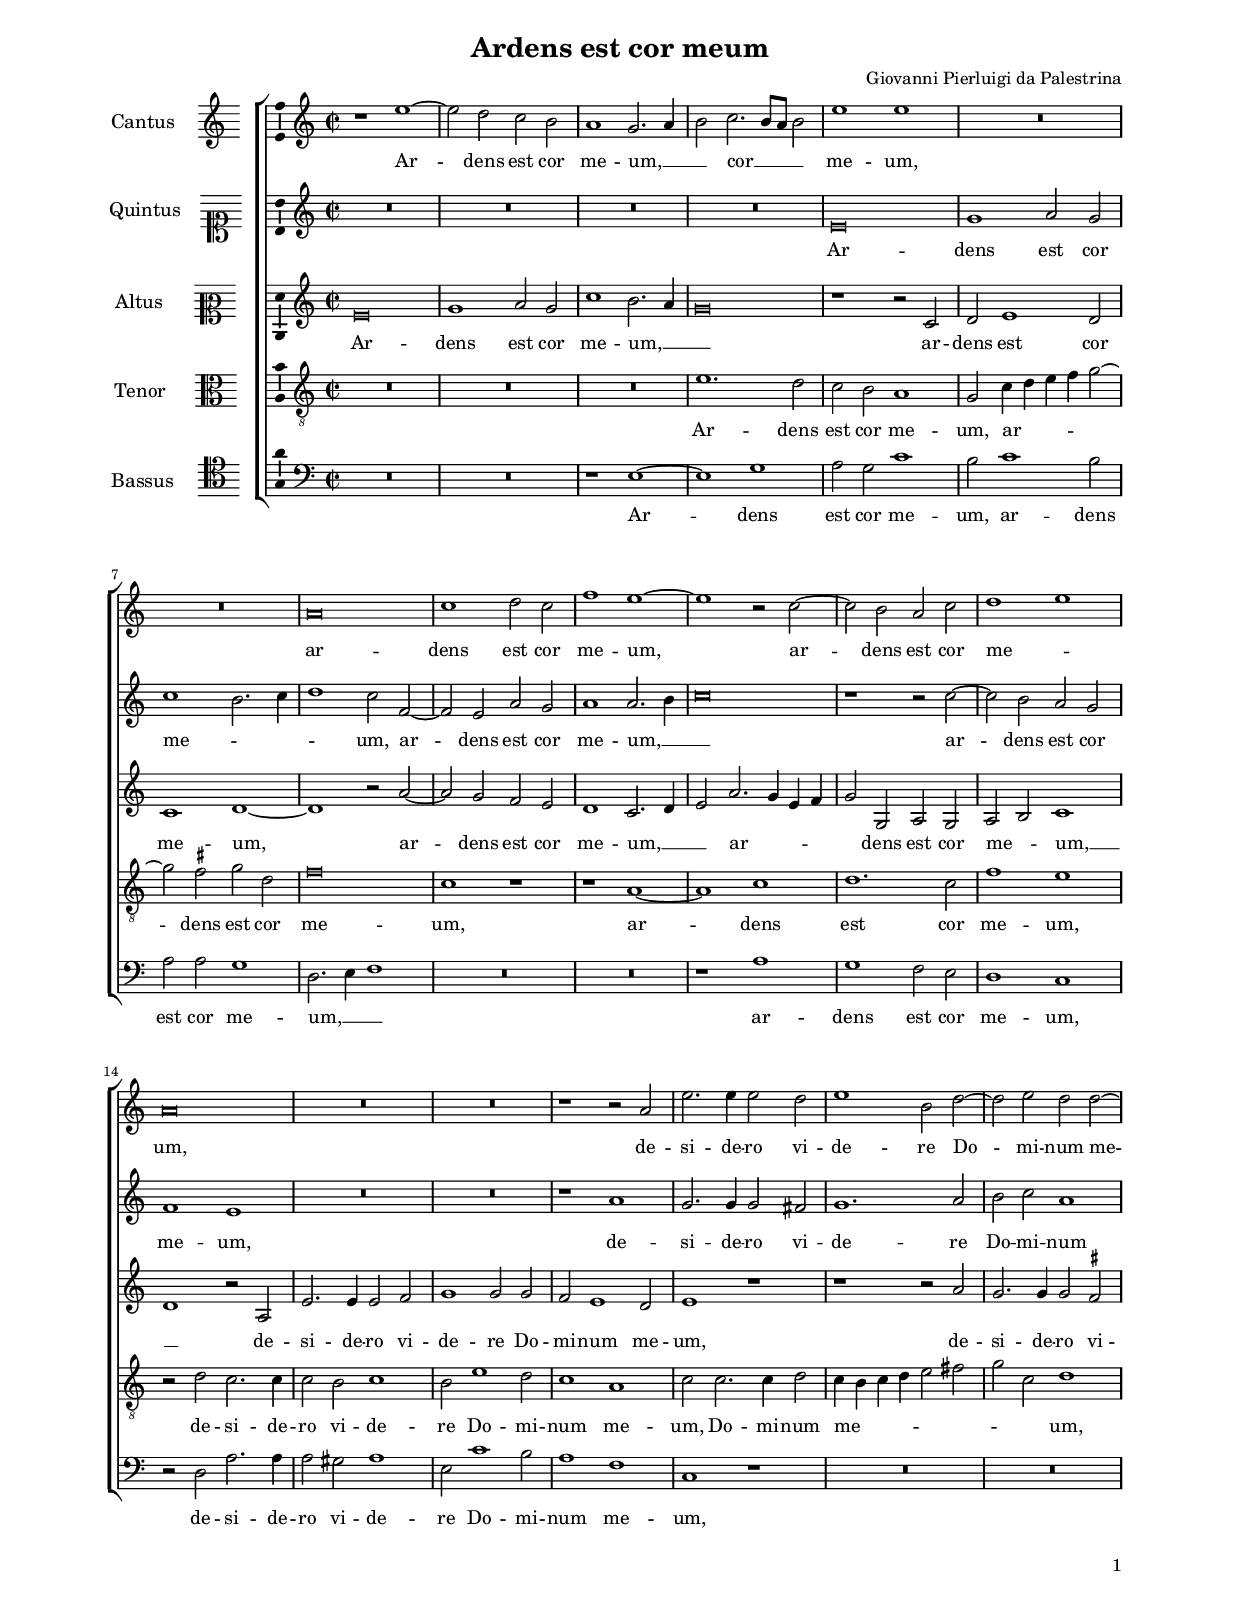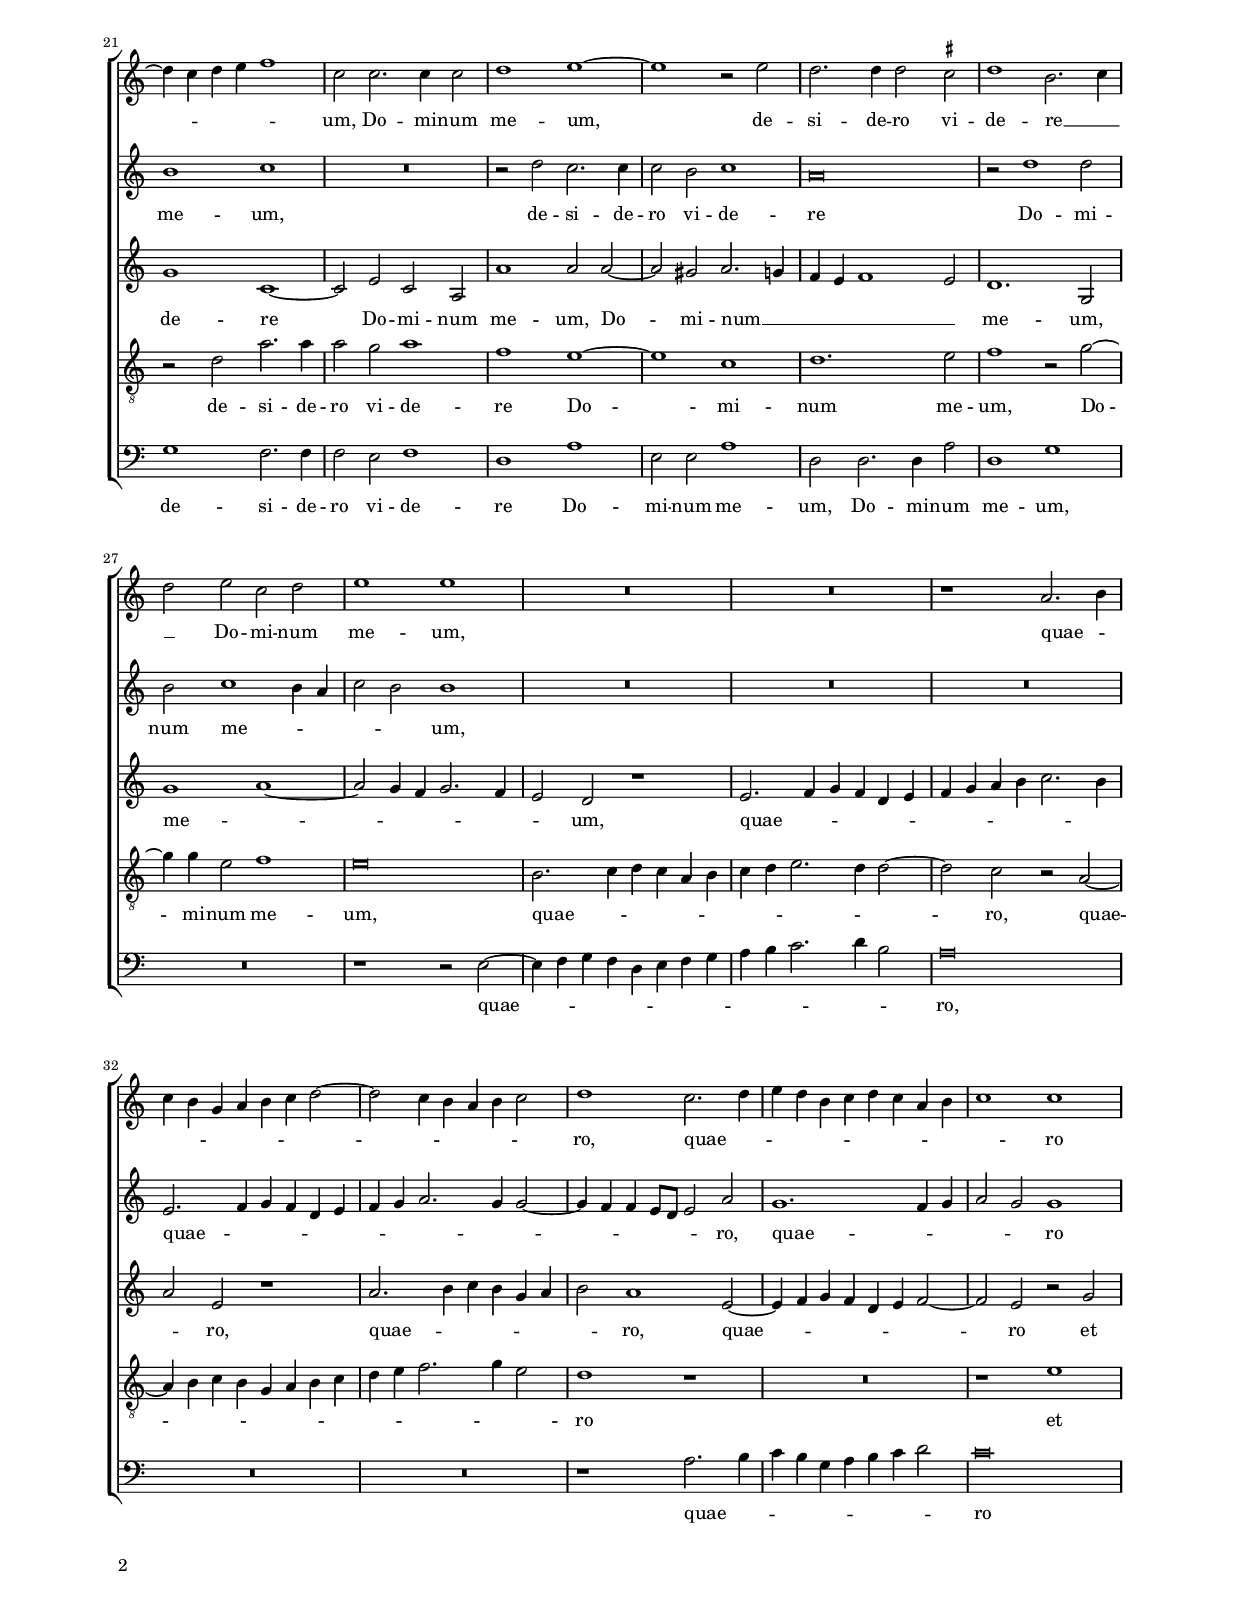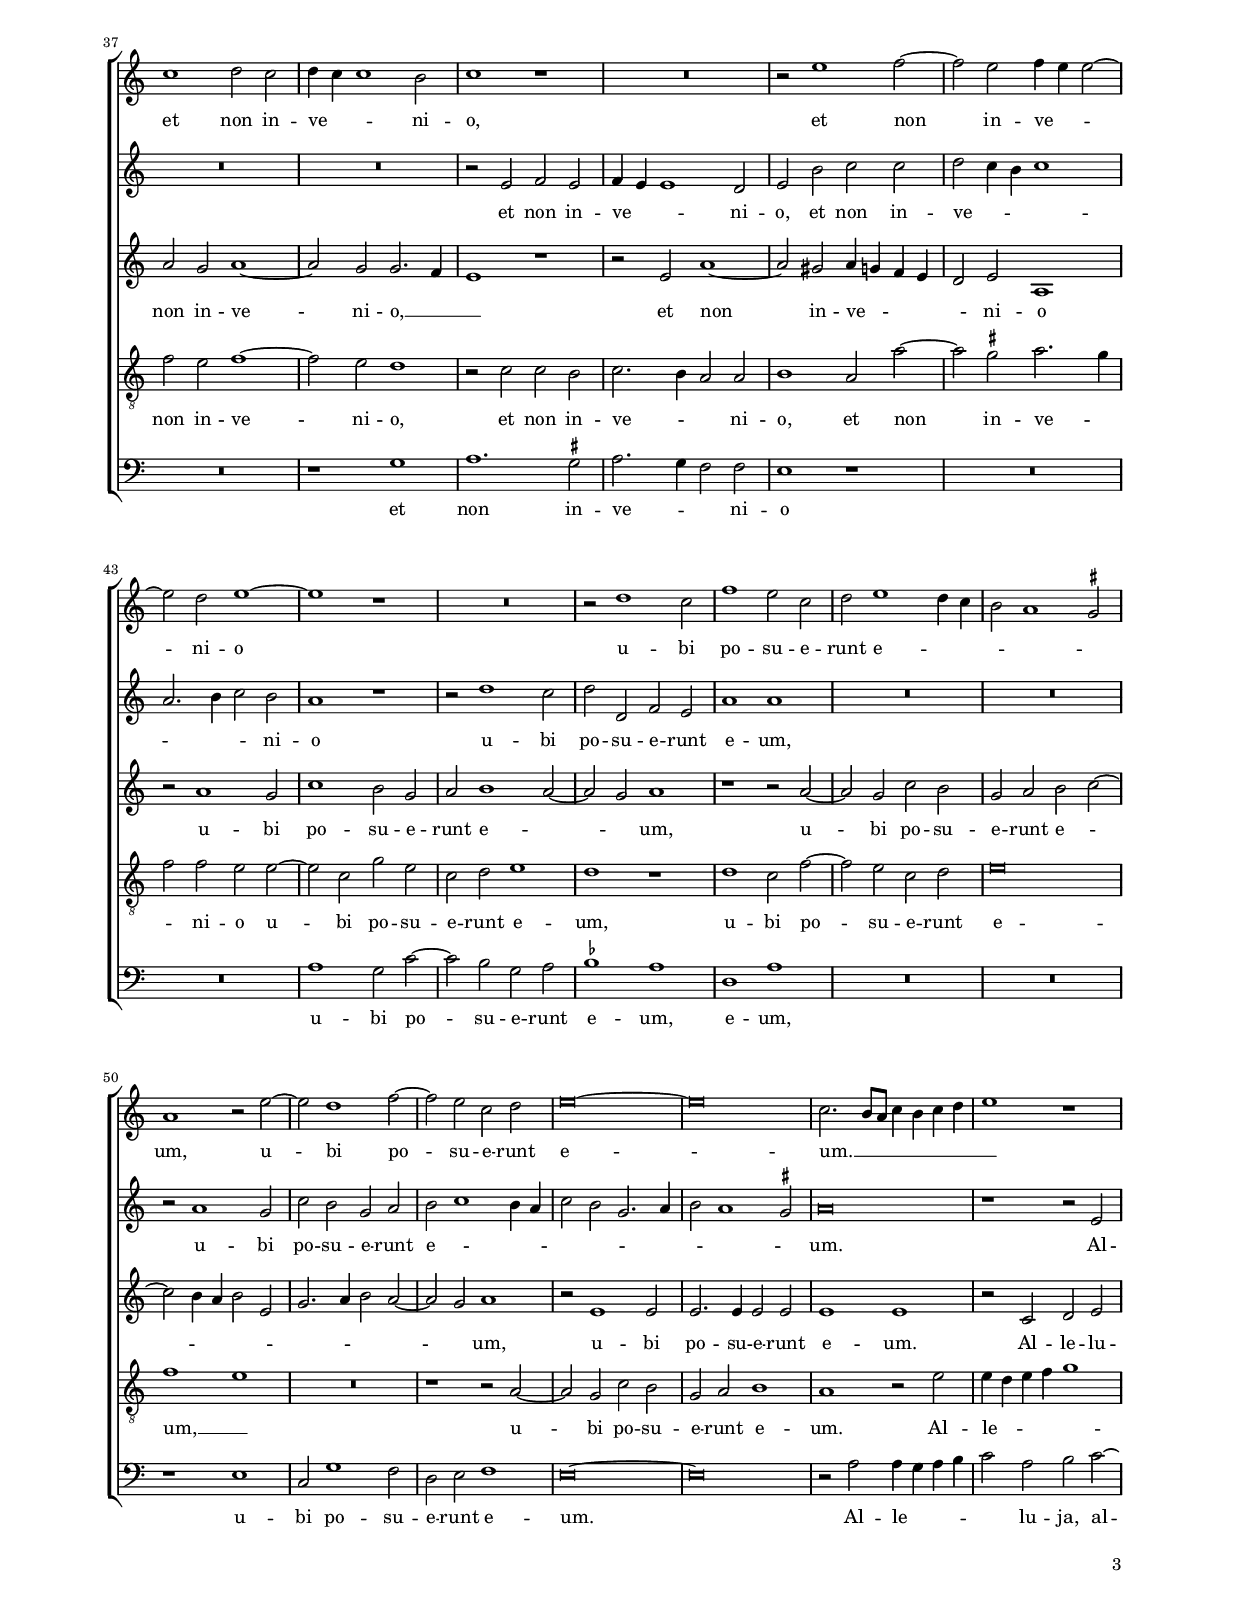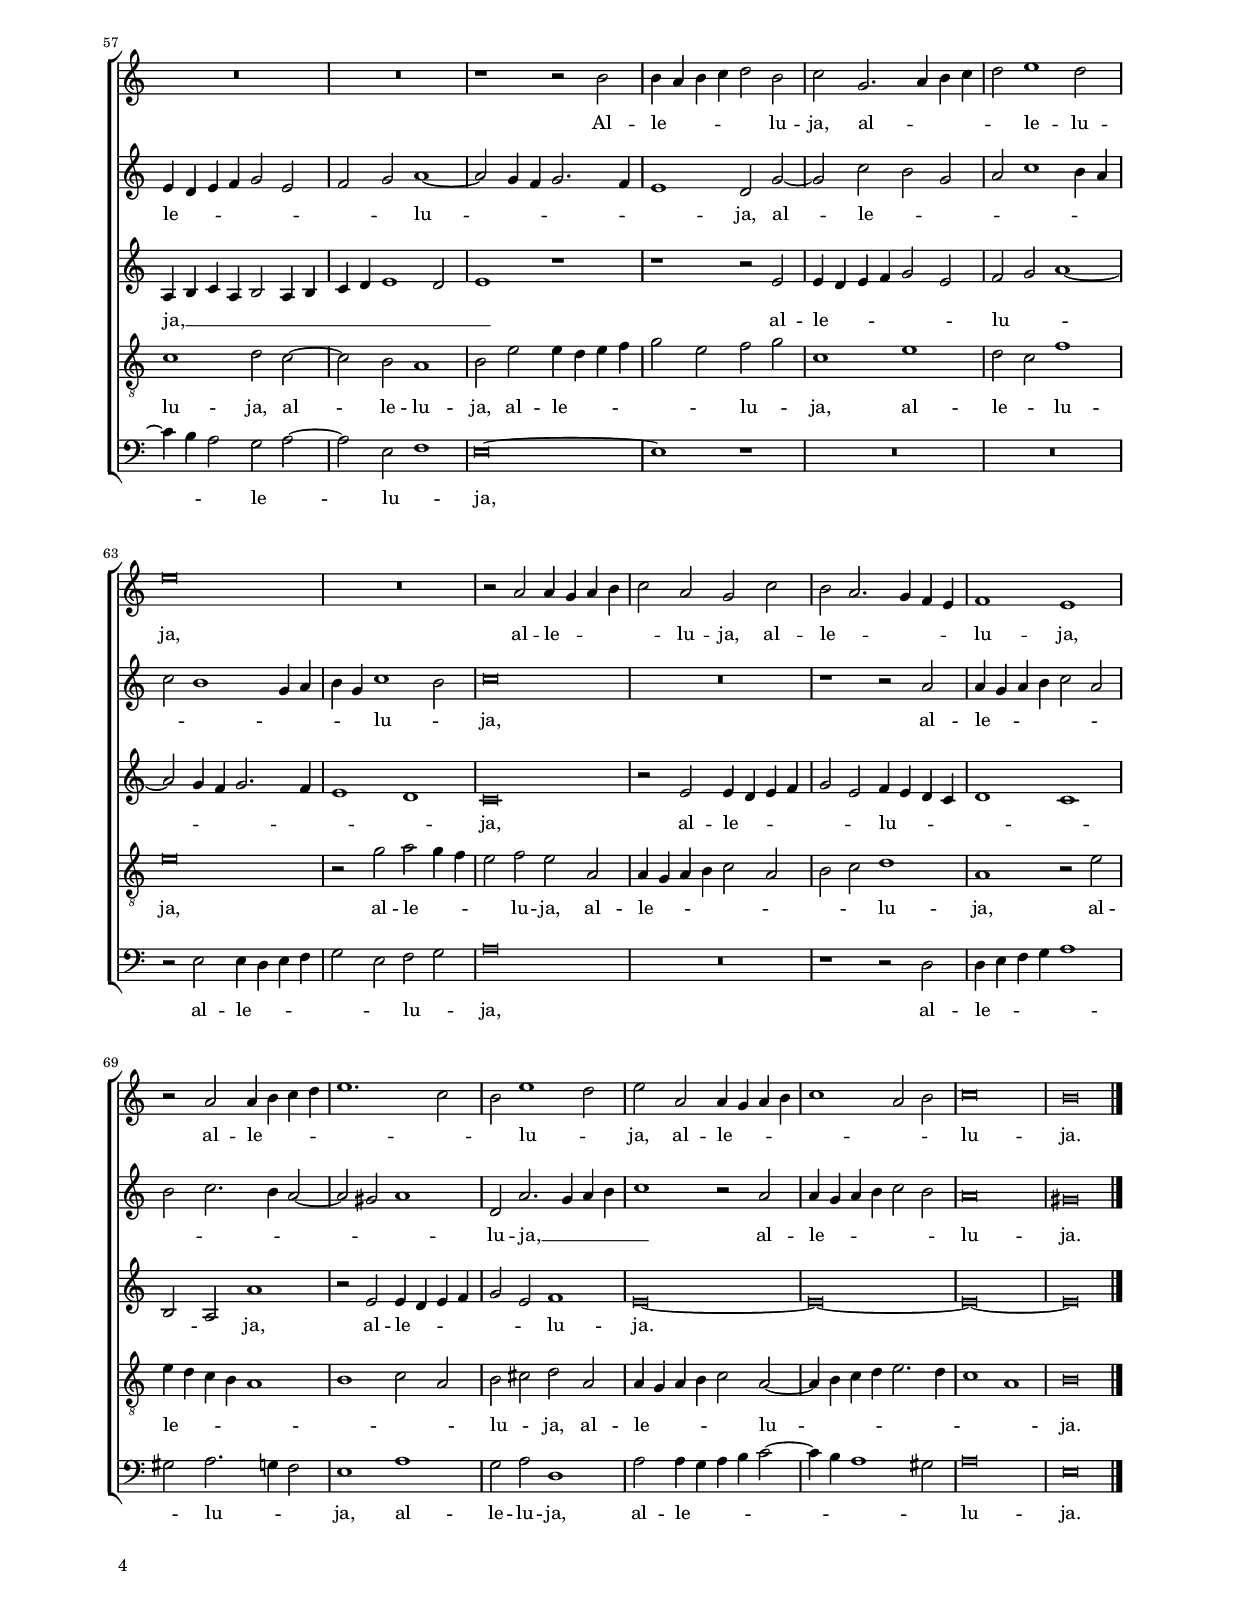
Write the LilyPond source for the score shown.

\header
{
  title="Ardens est cor meum"
  composer="Giovanni Pierluigi da Palestrina"
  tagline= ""
}

\version "2.24.1"
\include "deutsch.ly"
#(set-global-staff-size 15)
% #(set-default-paper-size "letter")
#(ly:set-option 'point-and-click #f)


\paper
	{
	top-margin = 1.8 \cm
	bottom-margin = 1.8 \cm
	left-margin = 2 \cm
	right-margin = 2 \cm
	ragged-bottom = ##f
	ragged-last-bottom = ##f
	print-page-number = ##f
	system-system-spacing = #'((basic-distance . 17) (minimum-distance . 14) (padding . 7) (strechability . 150))
	oddFooterMarkup=\markup   \fill-line { "" \fromproperty #'page:page-number-string }
	evenFooterMarkup=\markup  \fill-line { \fromproperty #'page:page-number-string "" }
	last-bottom-spacing = #'((basic-distance . 12) (minimum-distance . 7) (padding . 4))
	systems-per-page = 3
	page-count = 4
%	min-systems-per-page = 3
	markup-system-spacing.basic-distance = #12
%	print-all-headers = ##t
%	print-first-page-number = ##t
%	first-page-number = 1
	}

	
global = {
	\key c \major
	\time 2/2 \set Score.measureLength = #(ly:make-moment 2/1)
	\skip 1*2*75 \bar "|."
	}

	ficta = { \once \set suggestAccidentals = ##t }

	forget = #(define-music-function (music) (ly:music?) #{
		\accidentalStyle forget
		$music
		\accidentalStyle default
		#})


incipitcantus = \markup { \score {
	{
	\set Staff.instrumentName = \markup { \fontsize #1 "Cantus" }
	\key c \major
	\clef violin
	s4 \bar ""
	}
	\layout  {
	raggedright = ##t
	indent = 1.8 \cm
	line-width = 2.5\cm
	\context { \Staff \remove Time_signature_engraver }
	\override Staff.Clef.Y-extent = #'(0 . 0)
	}} \hspace #1 }
      
      
incipitquintus = \markup { \score {
	{
	\set Staff.instrumentName = \markup { \fontsize #1 "Quintus" }
	\key c \major
	\clef soprano
	s4 \bar ""
	}
	\layout  {
	raggedright = ##t
	indent = 1.8 \cm
	line-width = 2.5\cm
	\context { \Staff \remove Time_signature_engraver }
	\override Staff.Clef.Y-extent = #'(0 . 0)
	}} \hspace #1 }

      
incipitaltus = \markup { \score {
	{
	\set Staff.instrumentName = \markup { \fontsize #1 "Altus" }
	\key c \major
	\clef mezzosoprano
	s4 \bar ""
	}
	\layout  {
	raggedright = ##t
	indent = 1.8 \cm
	line-width = 2.5\cm
	\context { \Staff \remove Time_signature_engraver }
	\override Staff.Clef.Y-extent = #'(0 . 0)
	}} \hspace #1 }


incipittenor = \markup { \score {
	{
	\set Staff.instrumentName = \markup { \fontsize #1 "Tenor" }
	\key c \major
	\clef alto
	s4 \bar ""
	}
	\layout  {
	raggedright = ##t
	indent = 1.8 \cm
	line-width = 2.5\cm
	\context { \Staff \remove Time_signature_engraver }
	\override Staff.Clef.Y-extent = #'(0 . 0)
	}} \hspace #1 }
      
      
incipitbassus = \markup { \score {
	{
	\set Staff.instrumentName = \markup { \fontsize #1 "Bassus" }
	\key c \major
	\clef tenor
	s4 \bar ""
	}
	\layout  {
	raggedright = ##t
	indent = 1.8 \cm
	line-width = 2.5\cm
	\context { \Staff \remove Time_signature_engraver }
	\override Staff.Clef.Y-extent = #'(0 . 0)
	}} \hspace #1 }


cantus =  \relative c''
	{
	r1 e~
	e2 d c h
	a1 g2. a4
	h2 c2. h8 a h2
%5
	e1 e |
	R\breve
	R\breve
	a,\breve
	c1 d2 c
%10
	f1 e~ |
	e1 r2 c~
	c2 h a c
	d1 e
	a,\breve
%15
	R\breve |
	R\breve
	r1 r2 a
	e'2. e4 e2 d
	e1 h2 d~
%20
	d2 e d d~ |
	d4 c d e f1
	c2 c2. c4 c2
	d1 e~
	e1 r2 e
%25
	d2. d4 d2 \ficta cis2 |
	d1 h2. c4
	d2 e c d
	e1 e
	R\breve
%30
	R\breve |
	r1 a,2. h4
	c4 h g a h c d2~
	d2 c4 h a h c2
	d1 c2. d4
%35
	e4 d h c d c a h  |
	c1 c
	c1 d2 c
	d4 c c1 h2
	c1 r
%40
	R\breve |
	r2 e1 f2~
	f2 e f4 e e2~
	e2 d e1~
	e1 r
%45
	R\breve |
	r2 d1 c2
	f1 e2 c
	d2 e1 d4 c
	h2 a1 \ficta gis2
%50
	a1 r2 e'~ |
	e2 d1 f2~
	f2 e c d
	e\breve~
	e\breve
%55
	c2. h8 a c4 h c d |
	e1 r
	R\breve
	R\breve
	r1 r2 h
%60
	h4 a h c d2 h |
	c2 g2. a4 h c
	d2 e1 d2
	e\breve
	R\breve
%65
	r2 a, a4 g a h |
	c2 a g c
	h2 a2. g4 f e
	f1 e
	r2 a a4 h c d
%70
	e1. c2 |
	h2 e1 d2
	e2 a, a4 g a h
	c1 a2 h
	c\breve
%75
	h\breve |
	}


quintus =  \relative c''
	{
	R\breve
	R\breve
	R\breve
	R\breve
%5
	e,\breve |
	g1 a2 g
	c1 h2. c4
	d1 c2 f,~
	f2 e a g
%10
	a1 a2. h4 |
	c\breve
	r1 r2 c~
	c2 h a g
	f1 e
%15
	R\breve |
	R\breve
	r1 a
	g2. g4 g2 fis
	g1. a2
%20
	h2 c a1 |
	h1 c
	R\breve
	r2 d c2. c4
	c2 h c1
%25
	a\breve |
	r2 d1 d2
	h2 c1 h4 a
	c2 h h1
	R\breve
%30
	R\breve |
	R\breve
	e,2. f4 g f d e
	f4 g a2. g4 g2~
	g4 f f e8 d e2 a
%35
	g1. f4 g |
	a2 g g1
	R\breve
	R\breve
	r2 e f e
%40
	f4 e e1 d2 |
	e2 h' c c
	d2 c4 h c1
	a2. h4 c2 h
	a1 r
%45
	r2 d1 c2 |
	d2 d, f e
	a1 a
	R\breve
	R\breve
%50
	r2 a1 g2 |
	c2 h g a
	h2 c1 h4 a
	c2 h g2. a4
	h2 a1 \ficta gis2
%55
	a\breve |
	r1 r2 e
	e4 d e f g2 e
	f2 g a1~
	a2 g4 f g2. f4
%60
	e1 d2 g~ |
	g2 c h g
	a2 c1 h4 a
	c2 h1 g4 a
	h4 g c1 h2
%65
	c\breve |
	R\breve
	r1 r2 a
	a4 g a h c2 a
	h2 c2. h4 a2~
%70
	a2 gis a1 |
	d,2 a'2. g4 a h
	c1 r2 a
	a4 g a h c2 h
	a\breve
%75
	gis\breve |
	}


altus =  \relative c'
	{
	e\breve
	g1 a2 g
	c1 h2. a4
	g\breve
%5
	r1 r2 c, |
	d2 e1 d2
	c1 d~
	d1 r2 a'~
	a2 g f e
%10
	d1 c2. d4 |
	e2 a2. g4 e f
	g2 g, a g
	a2 h c1
	d1 r2 a
%15
	e'2. e4 e2 f |
	g1 g2 g
	f2 e1 d2
	e1 r
	r1 r2 a
%20
	g2. g4 g2 \ficta fis |
	g1 c,~
	c2 e c a
	a'1 a2 a~
	a2 gis a2. g4
%25
	f4 e f1 e2 |
	d1. g,2
	g'1 a~
	a2 g4 f g2. f4
	e2 d r1
%30
	e2. f4 g f d e |
	f4 g a h c2. h4
	a2 e r1
	a2. h4 c h g a
	h2 a1 e2~
%35
	e4 f g f d e f2~ |
	f2 e r g
	a2 g a1~
	a2 g g2. f4
	e1 r
%40
	r2 e a1~ |
	a2 gis a4 g f e
	d2 e a,1
	r2 a'1 g2
	c1 h2 g
%45
	a2 h1 a2~ |
	a2 g2 a1
	r1 r2 a~
	a2 g c h
	g2 a h c~
%50
	c2 h4 a h2 e, |
	g2. a4 h2 a~
	a2 g a1
	r2 e1 e2
	e2. e4 e2 e
%55
	e1 e |
	r2 c d e
	a,4 h c a h2 a4 h
	c4 d e1 d2
	e1 r
%60
	r1 r2 e |
	e4 d e f g2 e
	f2 g a1~
	a2 g4 f g2. f4
	e1 d
%65
	c\breve |
	r2 e e4 d e f
	g2 e f4 e d c
	d1 c
	h2 a a'1
%70
	r2 e e4 d e f |
	g2 e f1
	e\breve~
	e\breve~
	e\breve~
%75
	e\breve |
	}


tenor  =  \relative c'
	{
	R\breve
	R\breve
	R\breve
	e1. d2
%5
	c2 h a1 |
	g2 c4 d e f g2~
	g2 \ficta fis g d
	f\breve
	c1 r
%10
	r1 a~ |
	a1 c
	d1. c2
	f1 e
	r2 d c2. c4
%15
	c2 h c1 |
	h2 e1 d2
	c1 a
	c2 c2. c4 d2
	c4 h c d e2 fis
%20
	g2 c, d1 |
	r2 d a'2. a4
	a2 g a1
	f1 e~
	e1 c
%25
	d1. e2 |
	f1 r2 g~
	g4 g e2 f1
	e\breve
	h2. c4 d c a h
%30
	c4 d e2. d4 d2~ |
	d2 c r a~
	a4 h c h g a h c
	d4 e f2. g4 e2
	d1 r
%35
	R\breve |
	r1 e
	f2 e f1~
	f2 e d1
	r2 c c h
%40
	c2. h4 a2 a |
	h1 a2 a'~
	a2 \ficta gis a2. \forget g4 
	f2 f e e~
	e2 c g' e
%45
	c2 d e1 |
	d1 r
	d1 c2 f~
	f2 e c d
	e\breve
%50
	f1 e |
	R\breve
	r1 r2 a,~
	a2 g c h
	g2 a h1
%55
	a1 r2 e' |
	e4 d e f g1
	c,1 d2 c~
	c2 h a1
	h2 e e4 d e f
%60
	g2 e f g |
	c,1 e
	d2 c f1
	e\breve
	r2 g a g4 f
%65
	e2 f e a, |
	a4 g a h c2 a
	h2 c d1
	a1 r2 e'
	e4 d c h a1
%70
	h1 c2 a |
	h2 cis d a
	a4 g a h c2 a~
	a4 h c d e2. d4
	c1 a
%75
	h\breve |
	}


bassus  =  \relative c
	{
	R\breve
	R\breve
	r1 e~
	e1 g
%5
	a2 g c1 |
	h2 c1 h2
	a2 a g1
	d2. e4 f1
	R\breve
%10
	R\breve |
	r1 a
	g1 f2 e
	d1 c
	r2 d a'2. a4
%15
	a2 gis a1 |
	e2 c'1 h2
	a1 f
	c1 r
	R\breve
%20
	R\breve |
	g'1 f2. f4
	f2 e f1
	d1 a'
	e2 e a1
%25
	d,2 d2. d4 a'2 |
	d,1 g
	R\breve
	r1 r2 e~
	e4 f g f d e f g
%30
	a4 h c2. d4 h2 |
	a\breve
	R\breve
	R\breve
	r1 a2. h4
%35
	c4 h g a h c d2 |
	c\breve
	R\breve
	r1 g
	a1. \ficta gis2
%40
	a2. g4 f2 f |
	e1 r
	R\breve
	R\breve
	a1 g2 c~
%45
	c2 h g a |
	\ficta b1 a
	d,1 a'
	R\breve
	R\breve
%50
	r1 e |
	c2 g'1 f2
	d2 e f1
	e\breve~
	e\breve
%55
	r2 a a4 g a h |
	c2 a h c~
	c4 h a2 g a~
	a2 e f1
	e\breve~
%60
	e1 r |
	R\breve
	R\breve
	r2 e e4 d e f
	g2 e f g
%65
	a\breve |
	R\breve
	r1 r2 d,
	d4 e f g a1
	gis2 a2. g4 f2
%70
	e1 a |
	g2 a d,1
	a'2 a4 g a h c2~
	c4 h a1 gis2
	a\breve
%75
	e\breve |
	}


lyricscantus = \lyricmode {
	Ar -- dens est cor me -- um, __ _ _
	cor __ _ _ _ me -- um,
	ar -- dens est cor me -- um,
	ar -- dens est cor me -- _ um,
	de -- si -- de -- ro vi -- de -- re Do -- mi -- num me -- _ _ _ _ um,
	Do -- mi -- num me -- um,
	de -- si -- de -- ro vi -- de -- re __ _ _ Do -- mi -- num me -- um,
	quae -- _ _ _ _ _ _ _ _ _ _ _ _ _ ro,
	quae -- _ _ _ _ _ _ _ _ _ _ ro
	et non in -- ve -- _ _ ni -- o,
	et non in -- ve -- _ _ ni -- o
	u -- bi po -- su -- e -- runt e -- _ _ _ _ _ um,
	u -- bi po -- su -- e -- runt e -- um. __ _ _ _ _ _ _ _
	Al -- le -- _ _ _ _ lu -- ja,
	al -- _ _ _ _ le -- lu -- ja,
	al -- le -- _ _ _ _ lu -- ja,
	al -- le -- _ _ _ _ lu -- ja,
	al -- le -- _ _ _ _ _ _ lu -- _ ja,
	al -- le -- _ _ _ _ _ _ lu -- ja.
	}
	

lyricsquintus = \lyricmode {
	Ar -- dens est cor me -- _ _ _ um,
	ar -- dens est cor me -- um, __ _ _
	ar -- dens est cor me -- um,
	de -- si -- de -- ro vi -- de -- re Do -- mi -- num me -- um,
	de -- si -- de -- ro vi -- de -- re Do -- mi -- num me -- _ _ _ _ um,
	quae -- _ _ _ _ _ _ _ _ _ _ _ _ _ _ _ ro,
	quae -- _ _ _ _ ro
	et non in -- ve -- _ _ ni -- o,
	et non in -- ve -- _ _ _ _ _ _ ni -- o
	u -- bi po -- su -- e -- runt e -- um,
	u -- bi po -- su -- e -- runt e -- _ _ _ _ _ _ _ _ _ _ um.
	Al -- le -- _ _ _ _ _ _ _ lu -- _ _ _ _ _ ja,
	al -- le -- _ _ _ _ _ _ _ _ _ _ _ _ lu -- _ ja,
	al -- le -- _ _ _ _ _ _ _ _ _ _ _ lu -- ja, __ _ _ _ _
	al -- le -- _ _ _ _ _ lu -- ja.
	}


lyricsaltus = \lyricmode {
	Ar -- dens est cor me -- um, __ _ _ 
	ar -- dens est cor me -- um,
	ar -- dens est cor me -- um, __ _ _
	ar -- _ _ _ _ dens est cor me -- _ um, __ _
	de -- si -- de -- ro vi -- de -- re Do -- mi -- num me -- um,
	de -- si -- de -- ro vi -- de -- re Do -- mi -- num me -- um,
	Do -- mi -- num __ _ _ _ _ _ me -- um,
	me -- _ _ _ _ _ _ um,
	quae -- _ _ _ _ _ _ _ _ _ _ _ _ ro,
	quae -- _ _ _ _ _ _ ro,
	quae -- _ _ _ _ _ _ ro
	et non in -- ve -- ni -- o, __ _ _
	et non in -- ve -- _ _ _ _ ni -- o
	u -- bi po -- su -- e -- runt e -- _ _ um,
	u -- bi po -- su -- e -- runt e -- _ _ _ _ _ _ _ _ _ _ um,
	u -- bi po -- su -- e -- runt e -- um.
	Al -- le -- lu -- ja, __ _ _ _ _ _ _ _ _ _ _ _ 
	al -- le -- _ _ _ _ _ lu -- _ _ _ _ _ _ _ _ ja,
	al -- le -- _ _ _ _ _ lu -- _ _ _ _ _ _ _ ja,
	al -- le -- _ _ _ _ _ lu -- ja.
	}


lyricstenor = \lyricmode {
	Ar -- dens est cor me -- um,
	ar -- _ _ _ _ dens est cor me -- um,
	ar -- dens est cor me -- um,
	de -- si -- de -- ro vi -- de -- re Do -- mi -- num me -- um,
	Do -- mi -- num me -- _ _ _ _ _ _ _ um,
	de -- si -- de -- ro vi -- de -- re Do -- mi -- num me -- um,
	Do -- mi -- num me -- um,
	quae -- _ _ _ _ _ _ _ _ _ _ ro,
	quae -- _ _ _ _ _ _ _ _ _ _ _ _ ro
	et non in -- ve -- ni -- o,
	et non in -- ve -- _ _ ni -- o,
	et non in -- ve -- _ _ ni -- o
	u -- bi po -- su -- e -- runt e -- um,
	u -- bi po -- su -- e -- runt e -- um, __ _
	u -- bi po -- su -- e -- runt e -- um.
	Al -- le -- _ _ _ _ lu -- ja,
	al -- le -- lu -- ja,
	al -- le -- _ _ _ _ _ lu -- _ ja,
	al -- le -- _ lu -- ja,
	al -- le -- _ _ _ lu -- ja,
	al -- le -- _ _ _ _ _ _ _ lu -- ja,
	al -- le -- _ _ _ _ _ _ _ lu -- _ ja,
	al -- le -- _ _ _ _ lu -- _ _ _ _ _ _ _ ja.
	}

lyricsbassus = \lyricmode {
	Ar -- dens est cor me -- um,
	ar -- dens est cor me -- um, __ _ _
	ar -- dens est cor me -- um,
	de -- si -- de -- ro vi -- de -- re Do -- mi -- num me -- um,
	de -- si -- de -- ro vi -- de -- re Do -- mi -- num me -- um,
	Do -- mi -- num me -- um,
	quae -- _ _ _ _ _ _ _ _ _ _ _ _ ro,
	quae -- _ _ _ _ _ _ _ _ ro
	et non in -- ve -- _ _ ni -- o
	u -- bi po -- su -- e -- runt e -- um,
	e -- um,
	u -- bi po -- su -- e -- runt e -- um.
	Al -- le -- _ _ _ _ lu -- ja,
	al -- _ _ le -- _ lu -- _ ja,
	al -- le -- _ _ _ _ _ lu -- _ ja,
	al -- le -- _ _ _ _ _ lu -- _ _ ja,
	al -- le -- lu -- ja,
	al -- le -- _ _ _ _ _ _ _ lu -- ja.
	}


\score
{  
	\transpose c c {
	\new ChoirStaff \with { \override StaffGrouper.staff-staff-spacing.basic-distance = #12 }
	<<

	\new Staff << \global
	\new Voice="v1" {
		\set Staff.instrumentName=\incipitcantus
%		\set Staff.instrumentName= "S"
		\set Staff.midiInstrument = "reed organ"
		\clef violin
		\cantus }
	\new Lyrics \lyricsto "v1" {\lyricscantus }
	>>


	\new Staff << \global
	\new Voice="v5" {
		\set Staff.instrumentName=\incipitquintus
%		\set Staff.instrumentName= "Q"
		\set Staff.midiInstrument = "reed organ"
		\clef violin
		\quintus}
	\new Lyrics \lyricsto "v5" {\lyricsquintus }
	>>
   

	\new Staff << \global
	\new Voice="v2" {
		\set Staff.instrumentName=\incipitaltus
%		\set Staff.instrumentName= "A"
		\set Staff.midiInstrument = "reed organ"
		\clef violin 
		\altus}
	\new Lyrics \lyricsto "v2" {\lyricsaltus }
	>>


	\new Staff << \global
	\new Voice="v3" {
		\set Staff.instrumentName=\incipittenor
%		\set Staff.instrumentName= "T"
		\set Staff.midiInstrument = "reed organ"
		\clef "G_8"
		\tenor }
	\new Lyrics \lyricsto "v3" {\lyricstenor }
	>>


	\new Staff << \global
	\new Voice="v4" {
		\set Staff.instrumentName=\incipitbassus
%		\set Staff.instrumentName= "B"
		\set Staff.midiInstrument = "reed organ"
		\clef bass 
		\bassus }
	\new Lyrics \lyricsto "v4" {\lyricsbassus}
	>>

	>>
	} % transpose

	\layout
	{
	indent = 2.5\cm
	\context { \Lyrics \override VerticalAxisGroup.nonstaff-relatedstaff-spacing.padding = #1.4 }
%	\context { \Lyrics \override LyricText.font-size = #1 }
	\context { \Staff \override TimeSignature.break-visibility = #end-of-line-invisible }
	\context { \Staff \consists Ambitus_engraver }
	\context { \Score \override BarNumber.padding = #2 }
	\context { \Voice \override NoteHead.style = #'baroque }
	}

\midi
	{
    	\tempo 2 = 90
	}

}


% EOF
